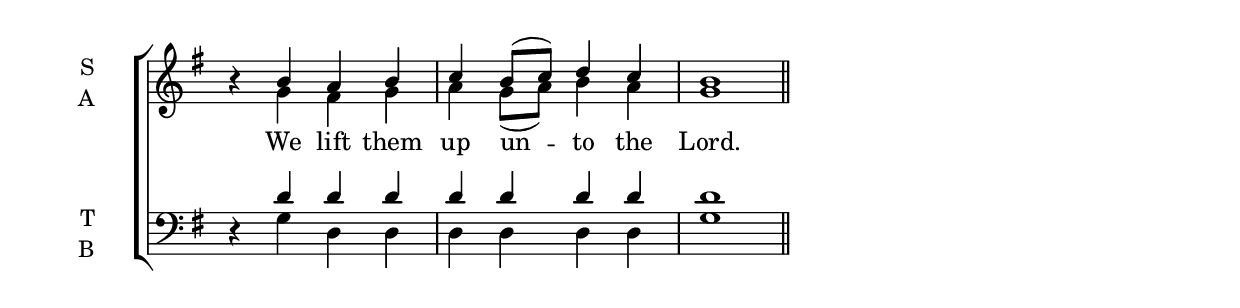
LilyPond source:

\version "2.24.4"




keyTime = { \key g \major}
cadenzaMeasure = {
  \cadenzaOff
  \partial 1024 s1024
  \cadenzaOn

}

SopMusic    = \relative { 
    \override Score.BarNumber.break-visibility = #all-visible
    \time 4/4
    b'4\rest b4 a b | c b8( c) d4 c | b1 \section
}

AltoMusic    = \relative { 
    \override Score.BarNumber.break-visibility = #all-visible
    \time 4/4
    s4 g'4 fis g | a g8( a) b4 a | g1 \section
}

TenorMusic   = \relative {
    \override Score.BarNumber.break-visibility = #all-visible
    \time 4/4  
    d4\rest d' d d | d d d d | d1 \section

}

BassMusic   = \relative {
    \override Score.BarNumber.break-visibility = #all-visible
    \time 4/4  
    s4 g d d | d d d d | g1 \section

}

VerseOne = \lyricmode {
    We lift them up un -- to the Lord.
    }


\score {
    \new ChoirStaff <<
        \new Staff \with {instrumentName = \markup {
            \right-column {
                \line { "S" }
                \line { "A" }
            }
        }}
        \with {midiInstrument = "choir aahs"} <<
            \clef "treble"
            \new Voice = "Sop"  { \voiceOne \keyTime \SopMusic}
            \new Voice = "Alto" { \voiceTwo \AltoMusic }
            \new Lyrics \lyricsto "Sop" { \VerseOne }
        >>
        \new Staff \with {instrumentName = \markup {
            \right-column {
                \line { "T" }
                \line { "B" }
            }
        }}
        \with {midiInstrument = "choir aahs"} <<          
            \clef "bass"
            \new Voice = "Tenor" { \voiceOne \keyTime \TenorMusic}
            \new Voice = "Bass" { \voiceTwo \BassMusic} 
        >>
    >>
    \layout {
    \context {
        \Score
            \omit BarNumber
            \override SpacingSpanner.common-shortest-duration = #(ly:make-moment 1/16)
    }
    \context {
        \Staff
            \remove Time_signature_engraver
    }
    \context {
        \Lyrics
            \override LyricSpace.minimum-distance = #1.0
    }
    }
    \midi {
        \tempo 4 = 120
    }
}





